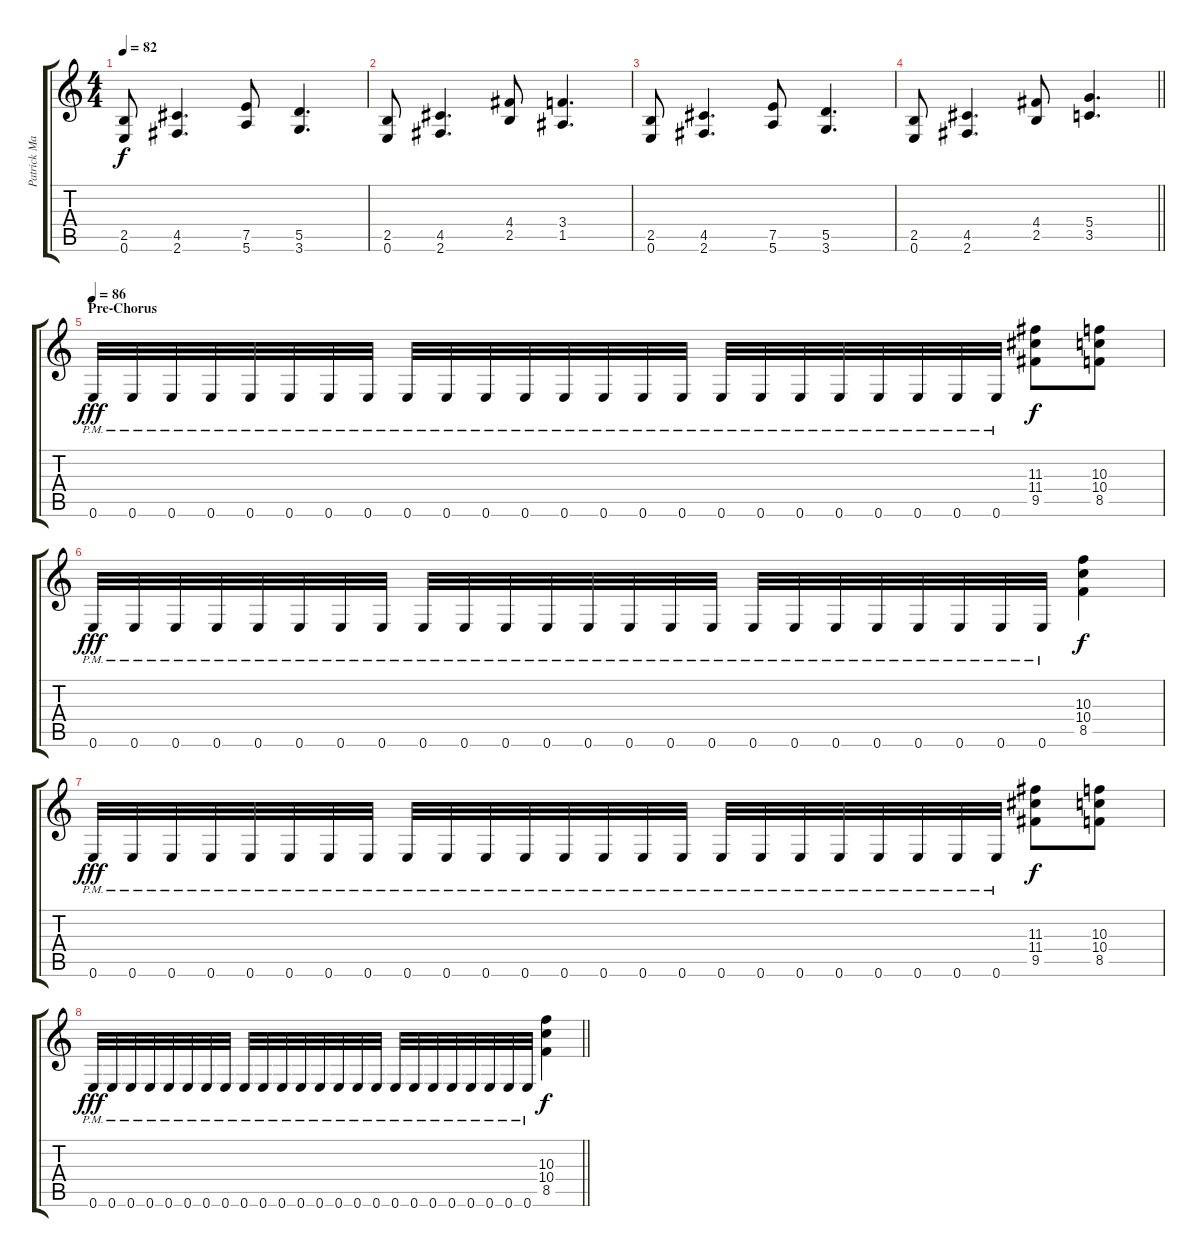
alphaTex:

\track ("Patrick Mameli" "Patrick Ma") {instrument distortionguitar}
\staff {score tabs}
\tuning (E4 B3 G3 D3 A2 E2) {hide}
\ts (4 4)
\tempo 82
\clef g2
\ks c
(2.5 0.6).8{dy f} (4.5 2.6).4{d} (7.5 5.6).8 (5.5 3.6).4{d} |
(2.5 0.6).8 (4.5 2.6).4{d} (4.4 2.5).8 (3.4 1.5).4{d} |
(2.5 0.6).8 (4.5 2.6).4{d} (7.5 5.6).8 (5.5 3.6).4{d} |
\barLineRight lightlight
(2.5 0.6).8 (4.5 2.6).4{d} (4.4 2.5).8 (5.4 3.5).4{d} |
\section ("" "Pre-Chorus")
\tempo 86
0.6{pm}.32{dy fff} 0.6{pm}.32 0.6{pm}.32 0.6{pm}.32 0.6{pm}.32 0.6{pm}.32 0.6{pm}.32 0.6{pm}.32 0.6{pm}.32 0.6{pm}.32 0.6{pm}.32 0.6{pm}.32 0.6{pm}.32 0.6{pm}.32 0.6{pm}.32 0.6{pm}.32 0.6{pm}.32 0.6{pm}.32 0.6{pm}.32 0.6{pm}.32 0.6{pm}.32 0.6{pm}.32 0.6{pm}.32 0.6{pm}.32 (11.3 11.4 9.5).8{dy f} (10.3 10.4 8.5).8 |
0.6{pm}.32{dy fff} 0.6{pm}.32 0.6{pm}.32 0.6{pm}.32 0.6{pm}.32 0.6{pm}.32 0.6{pm}.32 0.6{pm}.32 0.6{pm}.32 0.6{pm}.32 0.6{pm}.32 0.6{pm}.32 0.6{pm}.32 0.6{pm}.32 0.6{pm}.32 0.6{pm}.32 0.6{pm}.32 0.6{pm}.32 0.6{pm}.32 0.6{pm}.32 0.6{pm}.32 0.6{pm}.32 0.6{pm}.32 0.6{pm}.32 (10.3 10.4 8.5).4{dy f} |
0.6{pm}.32{dy fff} 0.6{pm}.32 0.6{pm}.32 0.6{pm}.32 0.6{pm}.32 0.6{pm}.32 0.6{pm}.32 0.6{pm}.32 0.6{pm}.32 0.6{pm}.32 0.6{pm}.32 0.6{pm}.32 0.6{pm}.32 0.6{pm}.32 0.6{pm}.32 0.6{pm}.32 0.6{pm}.32 0.6{pm}.32 0.6{pm}.32 0.6{pm}.32 0.6{pm}.32 0.6{pm}.32 0.6{pm}.32 0.6{pm}.32 (11.3 11.4 9.5).8{dy f} (10.3 10.4 8.5).8 |
\barLineRight lightlight
0.6{pm}.32{dy fff} 0.6{pm}.32 0.6{pm}.32 0.6{pm}.32 0.6{pm}.32 0.6{pm}.32 0.6{pm}.32 0.6{pm}.32 0.6{pm}.32 0.6{pm}.32 0.6{pm}.32 0.6{pm}.32 0.6{pm}.32 0.6{pm}.32 0.6{pm}.32 0.6{pm}.32 0.6{pm}.32 0.6{pm}.32 0.6{pm}.32 0.6{pm}.32 0.6{pm}.32 0.6{pm}.32 0.6{pm}.32 0.6{pm}.32 (10.3 10.4 8.5).4{dy f}
